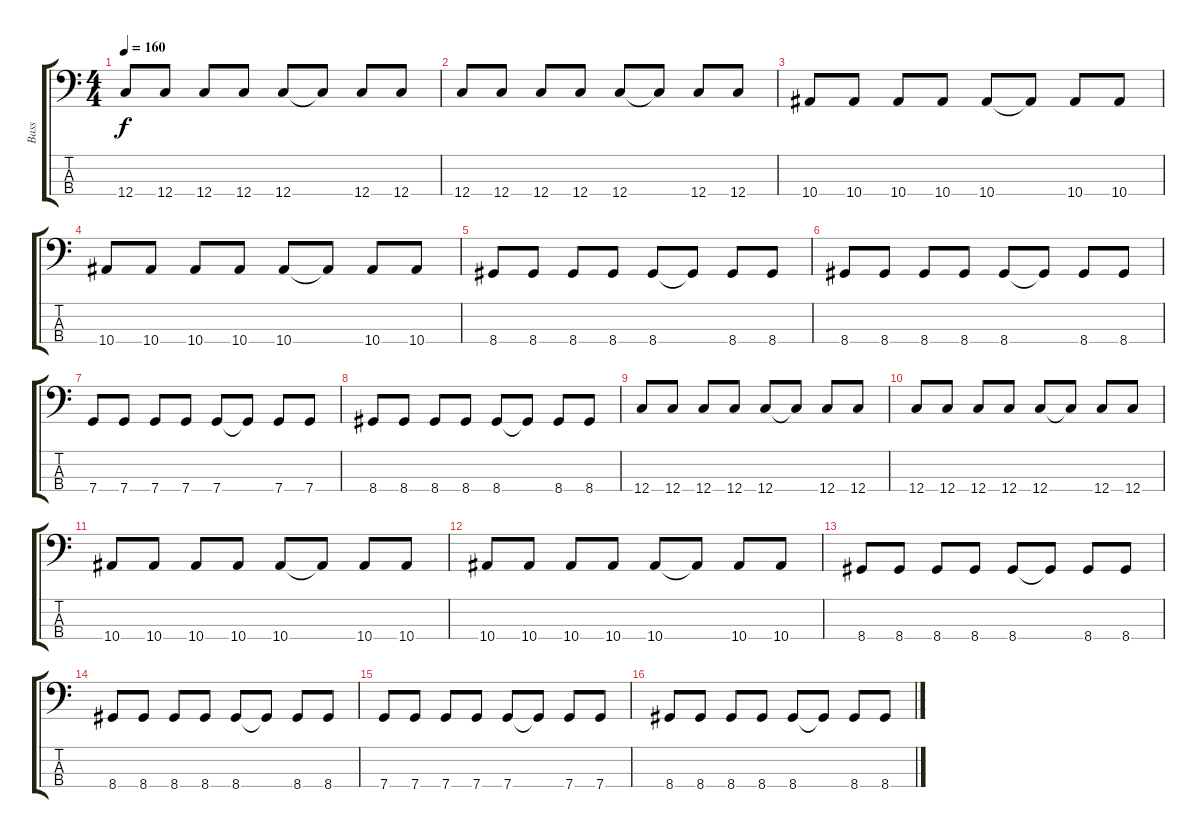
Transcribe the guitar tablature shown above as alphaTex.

\track ("Bass" "Bass") {instrument electricbasspick}
\staff {score tabs}
\tuning (F2 C2 G1 C1) {hide}
\ts (4 4)
\tempo 160
\clef f4
\ks c
12.4.8{dy f} 12.4.8 12.4.8 12.4.8 12.4.8 12.4{t}.8 12.4.8 12.4.8 |
12.4.8 12.4.8 12.4.8 12.4.8 12.4.8 12.4{t}.8 12.4.8 12.4.8 |
10.4.8 10.4.8 10.4.8 10.4.8 10.4.8 10.4{t}.8 10.4.8 10.4.8 |
10.4.8 10.4.8 10.4.8 10.4.8 10.4.8 10.4{t}.8 10.4.8 10.4.8 |
8.4.8 8.4.8 8.4.8 8.4.8 8.4.8 8.4{t}.8 8.4.8 8.4.8 |
8.4.8 8.4.8 8.4.8 8.4.8 8.4.8 8.4{t}.8 8.4.8 8.4.8 |
7.4.8 7.4.8 7.4.8 7.4.8 7.4.8 7.4{t}.8 7.4.8 7.4.8 |
8.4.8 8.4.8 8.4.8 8.4.8 8.4.8 8.4{t}.8 8.4.8 8.4.8 |
12.4.8 12.4.8 12.4.8 12.4.8 12.4.8 12.4{t}.8 12.4.8 12.4.8 |
12.4.8 12.4.8 12.4.8 12.4.8 12.4.8 12.4{t}.8 12.4.8 12.4.8 |
10.4.8 10.4.8 10.4.8 10.4.8 10.4.8 10.4{t}.8 10.4.8 10.4.8 |
10.4.8 10.4.8 10.4.8 10.4.8 10.4.8 10.4{t}.8 10.4.8 10.4.8 |
8.4.8 8.4.8 8.4.8 8.4.8 8.4.8 8.4{t}.8 8.4.8 8.4.8 |
8.4.8 8.4.8 8.4.8 8.4.8 8.4.8 8.4{t}.8 8.4.8 8.4.8 |
7.4.8 7.4.8 7.4.8 7.4.8 7.4.8 7.4{t}.8 7.4.8 7.4.8 |
8.4.8 8.4.8 8.4.8 8.4.8 8.4.8 8.4{t}.8 8.4.8 8.4.8
